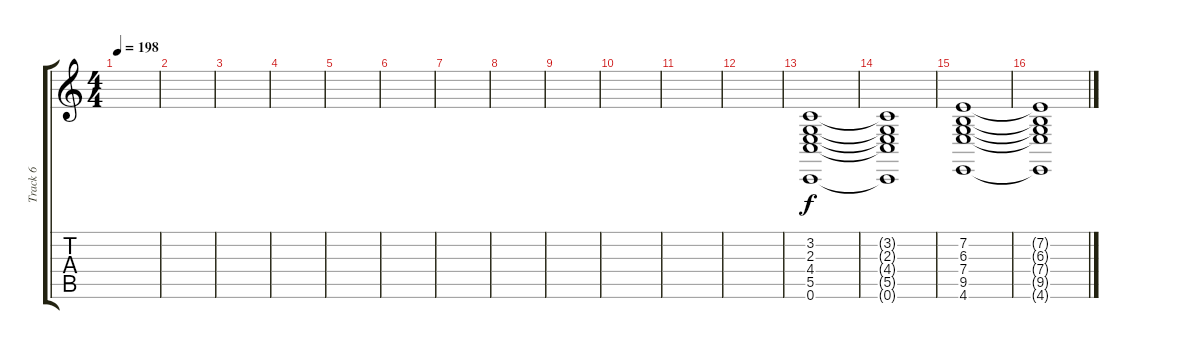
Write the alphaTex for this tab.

\track ("Track 6" "Track 6") {instrument choiraahs}
\staff {score tabs}
\tuning (D4 A3 F3 C3 G2 C2) {hide}
\ts (4 4)
\tempo 198
\clef g2
\ks c
|
|
|
|
|
|
|
|
|
|
|
|
(3.2 2.3 4.4 5.5 0.6).1{volume 10 instrument pad2warm} |
(3.2{t} 2.3{t} 4.4{t} 5.5{t} 0.6{t}).1 |
(7.2 6.3 7.4 9.5 4.6).1 |
(7.2{t} 6.3{t} 7.4{t} 9.5{t} 4.6{t}).1
